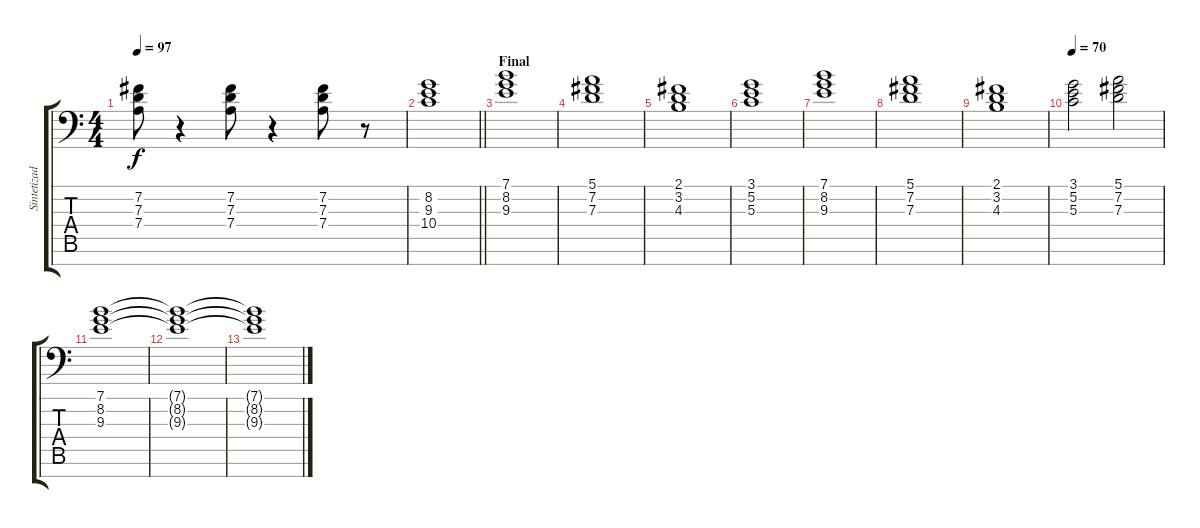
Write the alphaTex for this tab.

\track ("Sintetizador II" "Sintetizad") {instrument synthstrings1}
\staff {score tabs}
\tuning (E4 B3 G3 D3 A2 E2 C-1) {hide}
\ts (4 4)
\tempo 97
\clef f4
\ks c
(7.2 7.3 7.4).8{dy f} r.4 (7.2 7.3 7.4).8 r.4 (7.2 7.3 7.4).8 r.8 |
\barLineRight lightlight
(8.2 9.3 10.4).1 |
\section ("" "Final")
(7.1 8.2 9.3).1 |
(5.1 7.2 7.3).1 |
(2.1 3.2 4.3).1 |
(3.1 5.2 5.3).1 |
(7.1 8.2 9.3).1 |
(5.1 7.2 7.3).1 |
(2.1 3.2 4.3).1 |
\tempo 70
(3.1 5.2 5.3).2 (5.1 7.2 7.3).2 |
(7.1 8.2 9.3).1 |
(7.1{t} 8.2{t} 9.3{t}).1{volume 0} |
(7.1{t} 8.2{t} 9.3{t}).1
